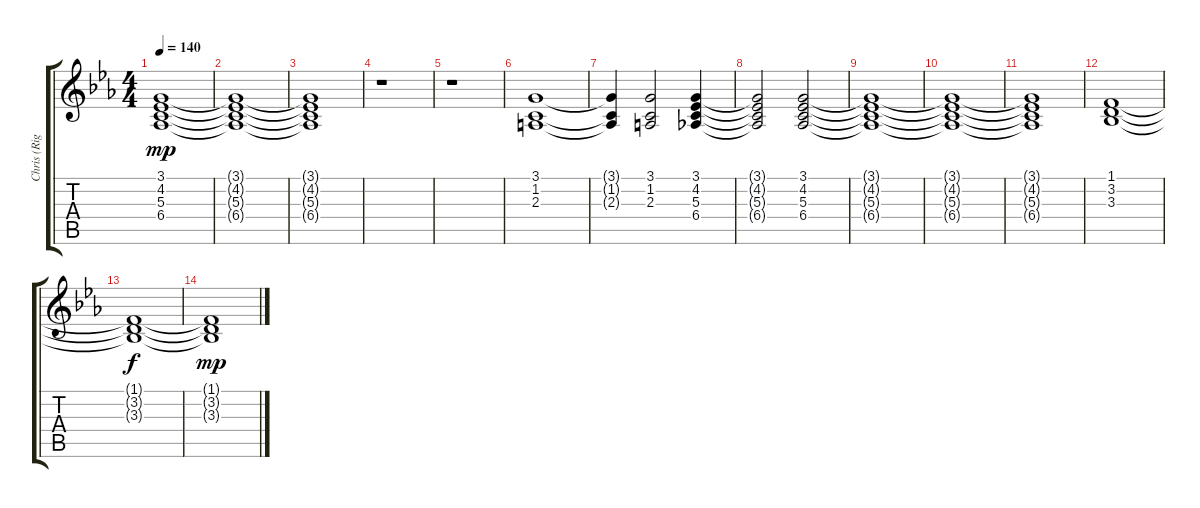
\track ("Chris (Right Hand)" "Chris (Rig") {instrument acousticgrandpiano}
\staff {score tabs}
\tuning (E4 B3 G3 D3 A2 E2) {hide}
\ts (4 4)
\tempo 140
\clef g2
\ks eb
(3.1{t} 4.2{t} 5.3{t} 6.4{t}).1{dy mp} |
(3.1{t} 4.2{t} 5.3{t} 6.4{t}).1 |
(3.1{t} 4.2{t} 5.3{t} 6.4{t}).1 |
r.1 |
r.1 |
(3.1 1.2 2.3).1 |
(3.1{t} 1.2{t} 2.3{t}).4 (3.1 1.2 2.3).2 (3.1 4.2 5.3 6.4).4 |
(3.1{t} 4.2{t} 5.3{t} 6.4{t}).2 (3.1 4.2 5.3 6.4).2 |
(3.1{t} 4.2{t} 5.3{t} 6.4{t}).1 |
(3.1{t} 4.2{t} 5.3{t} 6.4{t}).1 |
(3.1{t} 4.2{t} 5.3{t} 6.4{t}).1 |
(1.1 3.2 3.3).1 |
(1.1{t} 3.2{t} 3.3{t}).1{dy f} |
(1.1{t} 3.2{t} 3.3{t}).1{dy mp}
